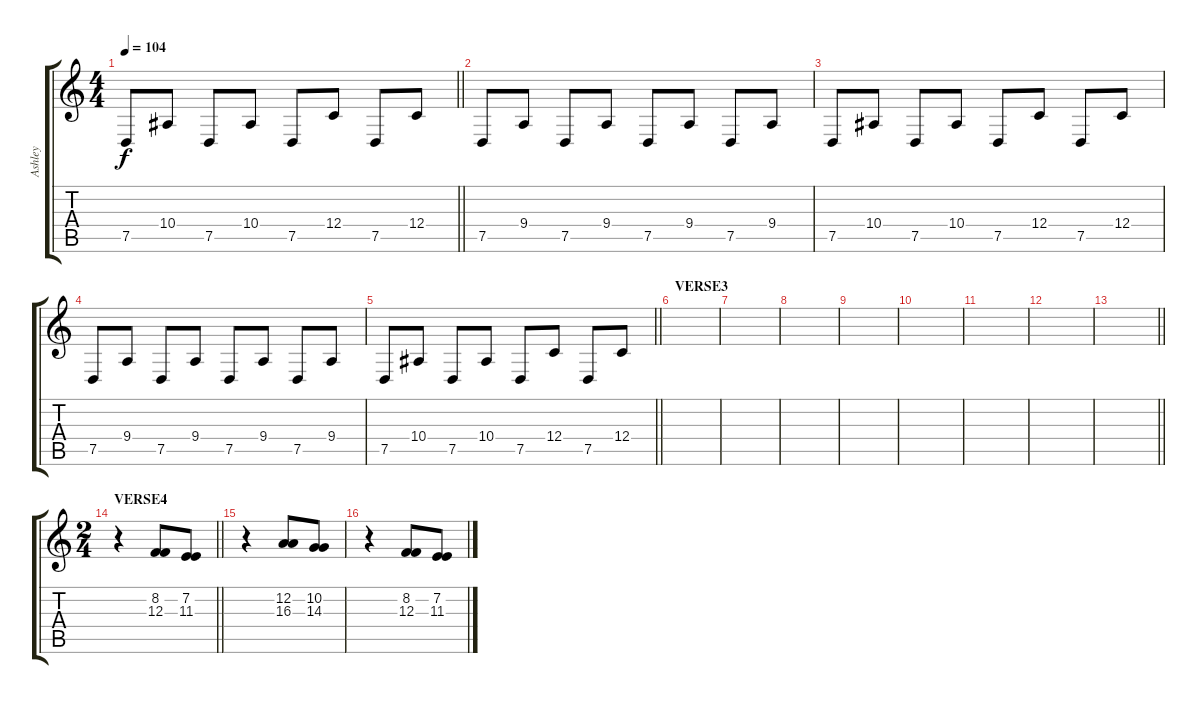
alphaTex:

\track ("Ashley" "Ashley") {instrument stringensemble1}
\staff {score tabs}
\tuning (D4 A3 F3 C3 G2 D2) {hide}
\ts (4 4)
\tempo 104
\clef g2
\barLineRight lightlight
\ks c
7.5.8{dy f} 10.4.8 7.5.8 10.4.8 7.5.8 12.4.8 7.5.8 12.4.8 |
7.5.8 9.4.8 7.5.8 9.4.8 7.5.8 9.4.8 7.5.8 9.4.8 |
7.5.8 10.4.8 7.5.8 10.4.8 7.5.8 12.4.8 7.5.8 12.4.8 |
7.5.8 9.4.8 7.5.8 9.4.8 7.5.8 9.4.8 7.5.8 9.4.8 |
\barLineRight lightlight
7.5.8 10.4.8 7.5.8 10.4.8 7.5.8 12.4.8 7.5.8 12.4.8 |
\section ("" "VERSE3")
|
|
|
|
|
|
|
\barLineRight lightlight
|
\ts (2 4)
\section ("" "VERSE4")
\barLineRight lightlight
r.4 (8.2 12.3).8 (7.2 11.3).8 |
r.4 (12.2 16.3).8 (10.2 14.3).8 |
r.4 (8.2 12.3).8 (7.2 11.3).8
